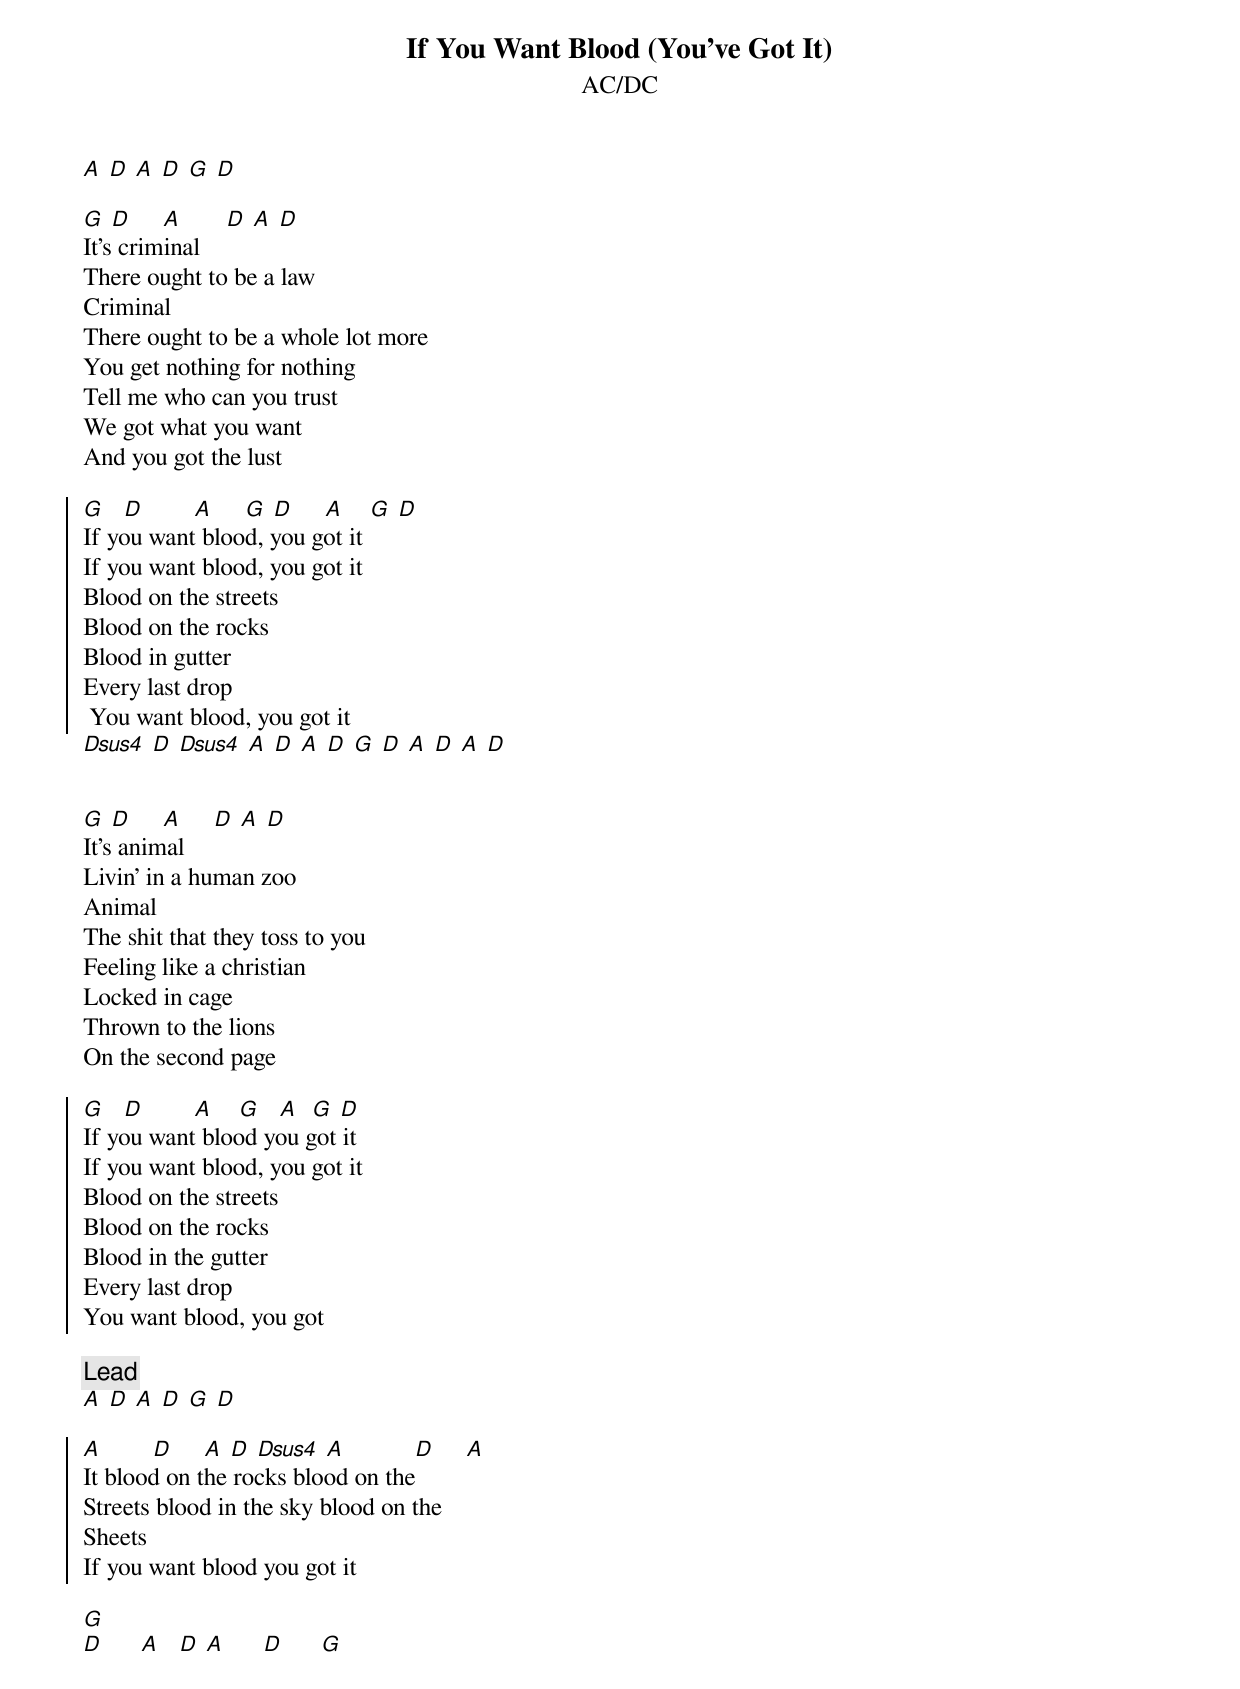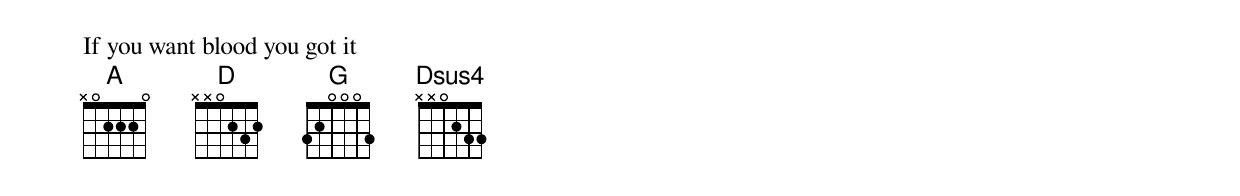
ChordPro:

{t: If You Want Blood (You've Got It)}
{st: AC/DC}
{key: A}

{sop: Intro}
[A] [D] [A] [D] [G] [D]
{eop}

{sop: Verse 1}
[G] [D]     [A]       [D] [A] [D]
It's criminal
There ought to be a law
Criminal
There ought to be a whole lot more
You get nothing for nothing
Tell me who can you trust
We got what you want
And you got the lust
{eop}

{soc}
[G]   [D]        [A]     [G] [D]     [A]    [G] [D]
If you want blood, you got it
If you want blood, you got it
Blood on the streets
Blood on the rocks
Blood in gutter
Every last drop
 You want blood, you got it
{eoc}
[Dsus4] [D] [Dsus4] [A] [D] [A] [D] [G] [D] [A] [D] [A] [D]


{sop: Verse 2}
[G] [D]     [A]     [D] [A] [D]
It's animal
Livin' in a human zoo
Animal
The shit that they toss to you
Feeling like a christian
Locked in cage
Thrown to the lions
On the second page
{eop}

{soc}
[G]   [D]        [A]    [G]   [A]  [G] [D]
If you want blood you got it
If you want blood, you got it
Blood on the streets
Blood on the rocks
Blood in the gutter
Every last drop
You want blood, you got
{eoc}

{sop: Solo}
{c: Lead}
[A] [D] [A] [D] [G] [D]
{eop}

{soc}
[A]        [D]     [A] [D] [Dsus4] [A]           [D]     [A]
It blood on the rocks blood on the
Streets blood in the sky blood on the
Sheets
If you want blood you got it
{eoc}

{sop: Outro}
[G]
[D]      [A]   [D] [A]      [D]      [G]
If you want blood you got it
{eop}
